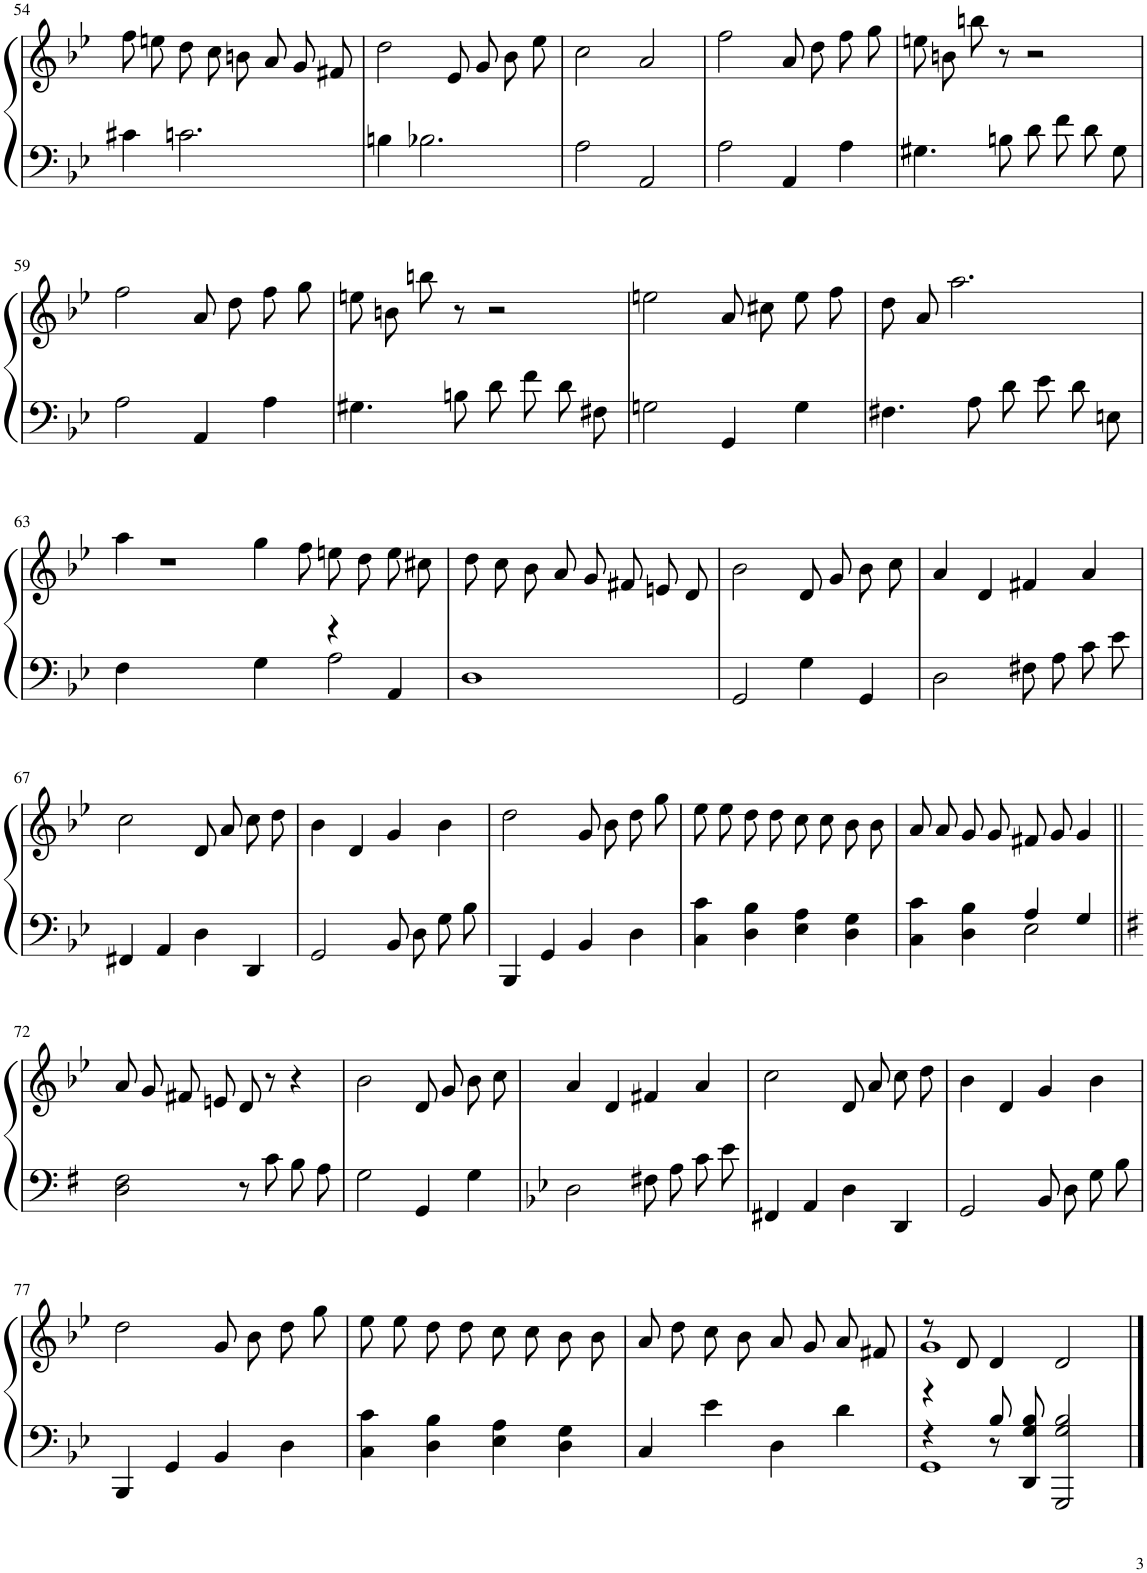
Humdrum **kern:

**kern	**kern
*part2	*part1
*staff2	*staff1
*I"Piano	*I"Piano
*I'Pno	*I'Pno
!!LO:PB:g=z
*clefF4	*clefG2
*k[b-e-]	*k[b-e-]
*M4/4	*
*met(c)	*
=54	=54
4c#X\	8ff\
.	8een\
2.cn\	8dd\
.	8cc\
.	8bn\
.	8a/
.	8g/
.	8f#X/
=55	=55
4Bn\	2dd\
2.B-X\	.
.	8e-/
.	8g/
.	8b-\
.	8ee-\
=56	=56
2A\	2cc\
2AA/	2a/
=57	=57
2A\	2ff\
4AA/	8a/
.	8dd\
4A\	8ff\
.	8gg\
=58	=58
4.G#X\	8een\
.	8bn\
.	8bbn\
8Bn\	8r
8d\L	2r
8f\J	.
8d\L	.
8G#\J	.
!!LO:LB:g=z
=59	=59
2A\	2ff\
4AA/	8a/
.	8dd\
4A\	8ff\
.	8gg\
=60	=60
4.G#X\	8een\
.	8bn\
.	8bbn\
8Bn\	8r
8d\L	2r
8f\J	.
8d\L	.
8F#X\J	.
=61	=61
2Gn\	2een\
4GG/	8a/
.	8cc#X\
4G\	8ee\
.	8ff\
=62	=62
4.F#X\	8dd\
.	8a/
.	2.aa\
8A\	.
8d\L	.
8e-\J	.
8d\L	.
8En\J	.
!!LO:LB:g=z
=63	=63
*^	*
4F\	8ryy	4aa\
*v	*v	*
2.ryy	2.r
4ryy	4ryy
4G\	4gg\
8ryy	8ff\
*^	*
4r	2A\	8een\
.	.	8dd\
4AA/	.	8ee\
.	.	8cc#X\
*v	*v	*
=64	=64
1D	8dd\
.	4r
.	8cc\
.	8b-\
.	8a/
.	8g/
.	8f#X/
4ryy	8en/
.	8d/
=65	=65
2GG/	2b-\
4G\	8d/
.	8g/
4GG/	8b-\
.	8cc\
=66	=66
2D\	4a/
.	4d/
8F#X\L	4f#X/
8A\J	.
8c\L	4a/
8e-\J	.
!!LO:LB:g=z
=67	=67
4FF#X/	2cc\
4AA/	.
4D\	8d/
.	8a/
4DD/	8cc\
.	8dd\
=68	=68
2GG/	4b-\
.	4d/
8BB-/L	4g/
8D/J	.
8G\L	4b-\
8B-\J	.
=69	=69
4BBB-/	2dd\
4GG/	.
4BB-/	8g/
.	8b-\
4D\	8dd\
.	8gg\
=70	=70
4C\ 4c\	8ee-\
.	8ee-\
4D\ 4B-\	8dd\
.	8dd\
4E-\ 4A\	8cc\
.	8cc\
4D\ 4G\	8b-\
.	8b-\
=71	=71
*^	*
4C\ 4c\	2ryy	8a/
.	.	8a/
4D\ 4B-\	.	8g/
.	.	8g/
4A/	2E-\	8f#X/
.	.	8g/
4G/	.	4g/
*v	*v	*
!!LO:LB:g=z
=72||	=72||
*k[f#]	*
2D\ 2F#\	8a/
.	8g/
.	8f#X/
.	8en/
8r	8d/
8c\	8r
8B\L	4r
8A\J	.
=73	=73
2G\	2b-\
4GG/	8d/
.	8g/
4G\	8b-\
.	8cc\
=74	=74
*k[b-e-]	*
2D\	4a/
.	4d/
8F#X\L	4f#X/
8A\J	.
8c\L	4a/
8e-\J	.
=75	=75
4FF#X/	2cc\
4AA/	.
4D\	8d/
.	8a/
4DD/	8cc\
.	8dd\
=76	=76
2GG/	4b-\
.	4d/
8BB-/L	4g/
8D/J	.
8G\L	4b-\
8B-\J	.
!!LO:LB:g=z
=77	=77
4BBB-/	2dd\
4GG/	.
4BB-/	8g/
.	8b-\
4D\	8dd\
.	8gg\
=78	=78
4C\ 4c\	8ee-\
.	8ee-\
4D\ 4B-\	8dd\
.	8dd\
4E-\ 4A\	8cc\
.	8cc\
4D\ 4G\	8b-\
.	8b-\
=79	=79
4C/	8a/
.	8dd\
4e-\	8cc\
.	8b-\
4D\	8a/
.	8g/
4d\	8a/
.	8f#X/
=80	=80
*^	*^
*	*^	*	*
4r	4r	1GG	8r	1g
.	.	.	8d/	.
8B-\L	8r	.	4d/	.
8DD\ 8G\ 8B-\J	2ryy	.	.	.
2GGG/ 2G/ 2B-/	.	.	2d/	.
.	8ryy	.	.	.
*v	*v	*v	*	*
*	*v	*v
==	==
*-	*-
